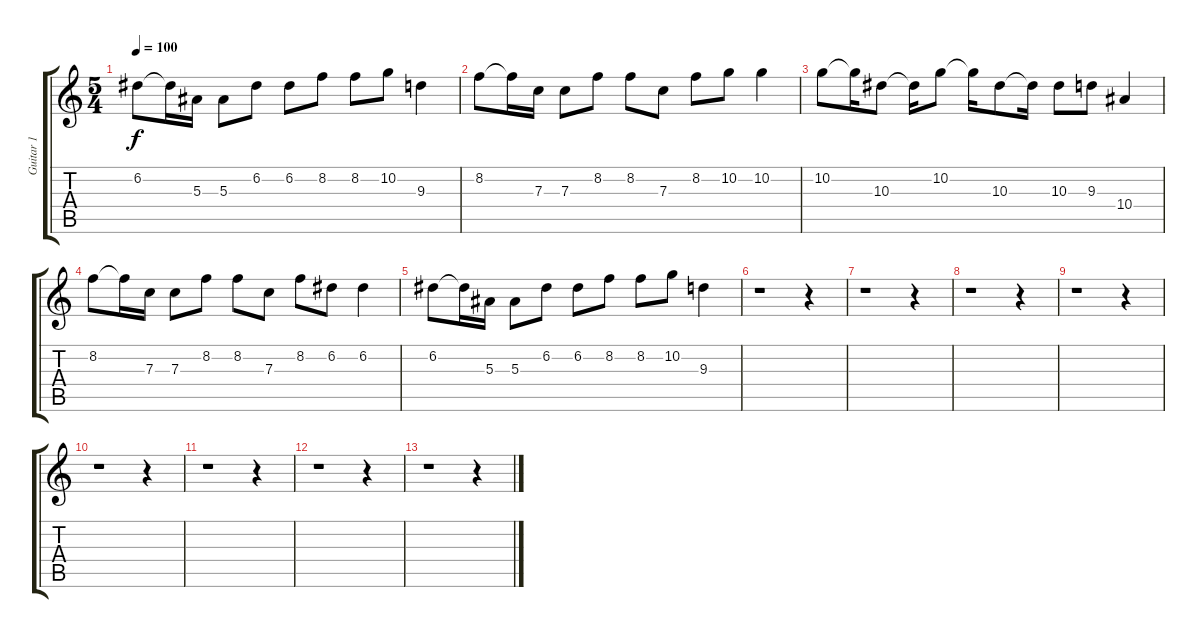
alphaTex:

\track ("Guitar 1" "Guitar 1") {instrument distortionguitar}
\staff {score tabs}
\tuning (D4 A3 F3 C3 G2 D2) {hide}
\ts (5 4)
\tempo 100
\clef g2
\ks c
6.2.8{dy f} 6.2{t}.16 5.3.16 5.3.8 6.2.8 6.2.8 8.2.8 8.2.8 10.2.8 9.3.4 |
8.2.8 8.2{t}.16 7.3.16 7.3.8 8.2.8 8.2.8 7.3.8 8.2.8 10.2.8 10.2.4 |
10.2.8 10.2{t}.16 10.3.8 10.3{t}.16 10.2.8 10.2{t}.16 10.3.8 10.3{t}.16 10.3.8 9.3.8 10.4.4 |
8.2.8 8.2{t}.16 7.3.16 7.3.8 8.2.8 8.2.8 7.3.8 8.2.8 6.2.8 6.2.4 |
6.2.8 6.2{t}.16 5.3.16 5.3.8 6.2.8 6.2.8 8.2.8 8.2.8 10.2.8 9.3.4 |
r.1 r.4 |
r.1 r.4 |
r.1 r.4 |
r.1 r.4 |
r.1 r.4 |
r.1 r.4 |
r.1 r.4 |
r.1 r.4
